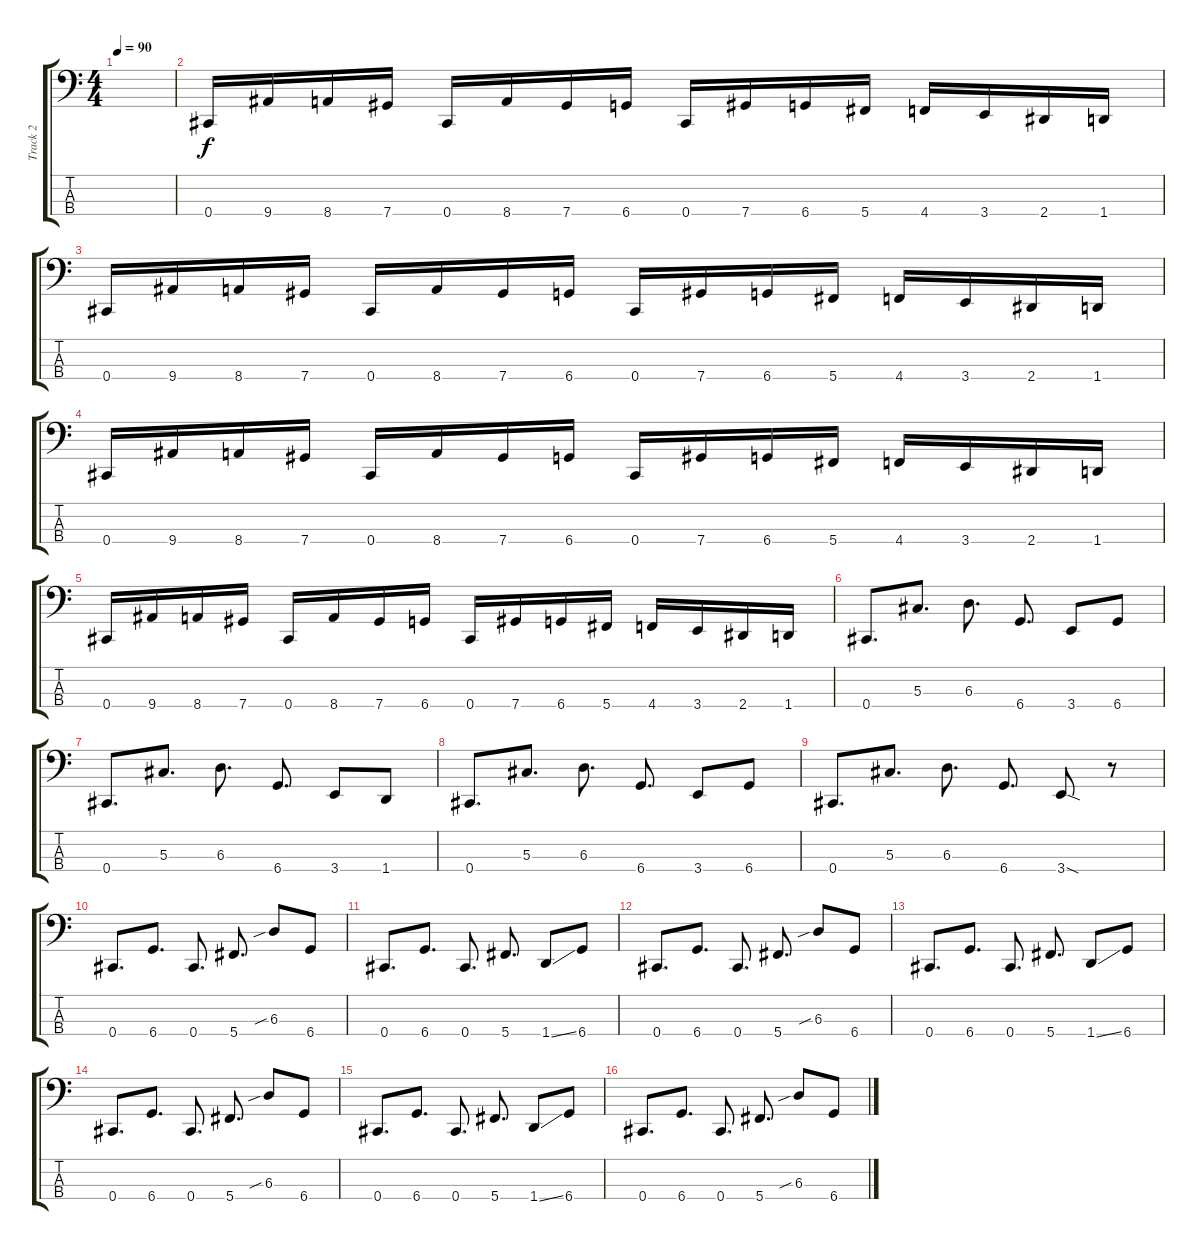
\track ("Track 2" "Track 2") {instrument electricbasspick}
\staff {score tabs}
\tuning (Gb2 Db2 Ab1 Db1) {hide}
\ts (4 4)
\tempo 90
\clef f4
\ks c
|
0.4.16 9.4.16 8.4.16 7.4.16 0.4.16 8.4.16 7.4.16 6.4.16 0.4.16 7.4.16 6.4.16 5.4.16 4.4.16 3.4.16 2.4.16 1.4.16 |
0.4.16 9.4.16 8.4.16 7.4.16 0.4.16 8.4.16 7.4.16 6.4.16 0.4.16 7.4.16 6.4.16 5.4.16 4.4.16 3.4.16 2.4.16 1.4.16 |
0.4.16 9.4.16 8.4.16 7.4.16 0.4.16 8.4.16 7.4.16 6.4.16 0.4.16 7.4.16 6.4.16 5.4.16 4.4.16 3.4.16 2.4.16 1.4.16 |
0.4.16 9.4.16 8.4.16 7.4.16 0.4.16 8.4.16 7.4.16 6.4.16 0.4.16 7.4.16 6.4.16 5.4.16 4.4.16 3.4.16 2.4.16 1.4.16 |
0.4.8{d} 5.3.8{d} 6.3.8{d} 6.4.8{d} 3.4.8 6.4.8 |
0.4.8{d} 5.3.8{d} 6.3.8{d} 6.4.8{d} 3.4.8 1.4.8 |
0.4.8{d} 5.3.8{d} 6.3.8{d} 6.4.8{d} 3.4.8 6.4.8 |
0.4.8{d} 5.3.8{d} 6.3.8{d} 6.4.8{d} 3.4{sod}.8 r.8 |
0.4.8{d} 6.4.8{d} 0.4.8{d} 5.4.8{d} 6.3{sib}.8 6.4.8 |
0.4.8{d} 6.4.8{d} 0.4.8{d} 5.4.8{d} 1.4{ss}.8 6.4.8 |
0.4.8{d} 6.4.8{d} 0.4.8{d} 5.4.8{d} 6.3{sib}.8 6.4.8 |
0.4.8{d} 6.4.8{d} 0.4.8{d} 5.4.8{d} 1.4{ss}.8 6.4.8 |
0.4.8{d} 6.4.8{d} 0.4.8{d} 5.4.8{d} 6.3{sib}.8 6.4.8 |
0.4.8{d} 6.4.8{d} 0.4.8{d} 5.4.8{d} 1.4{ss}.8 6.4.8 |
0.4.8{d} 6.4.8{d} 0.4.8{d} 5.4.8{d} 6.3{sib}.8 6.4.8
